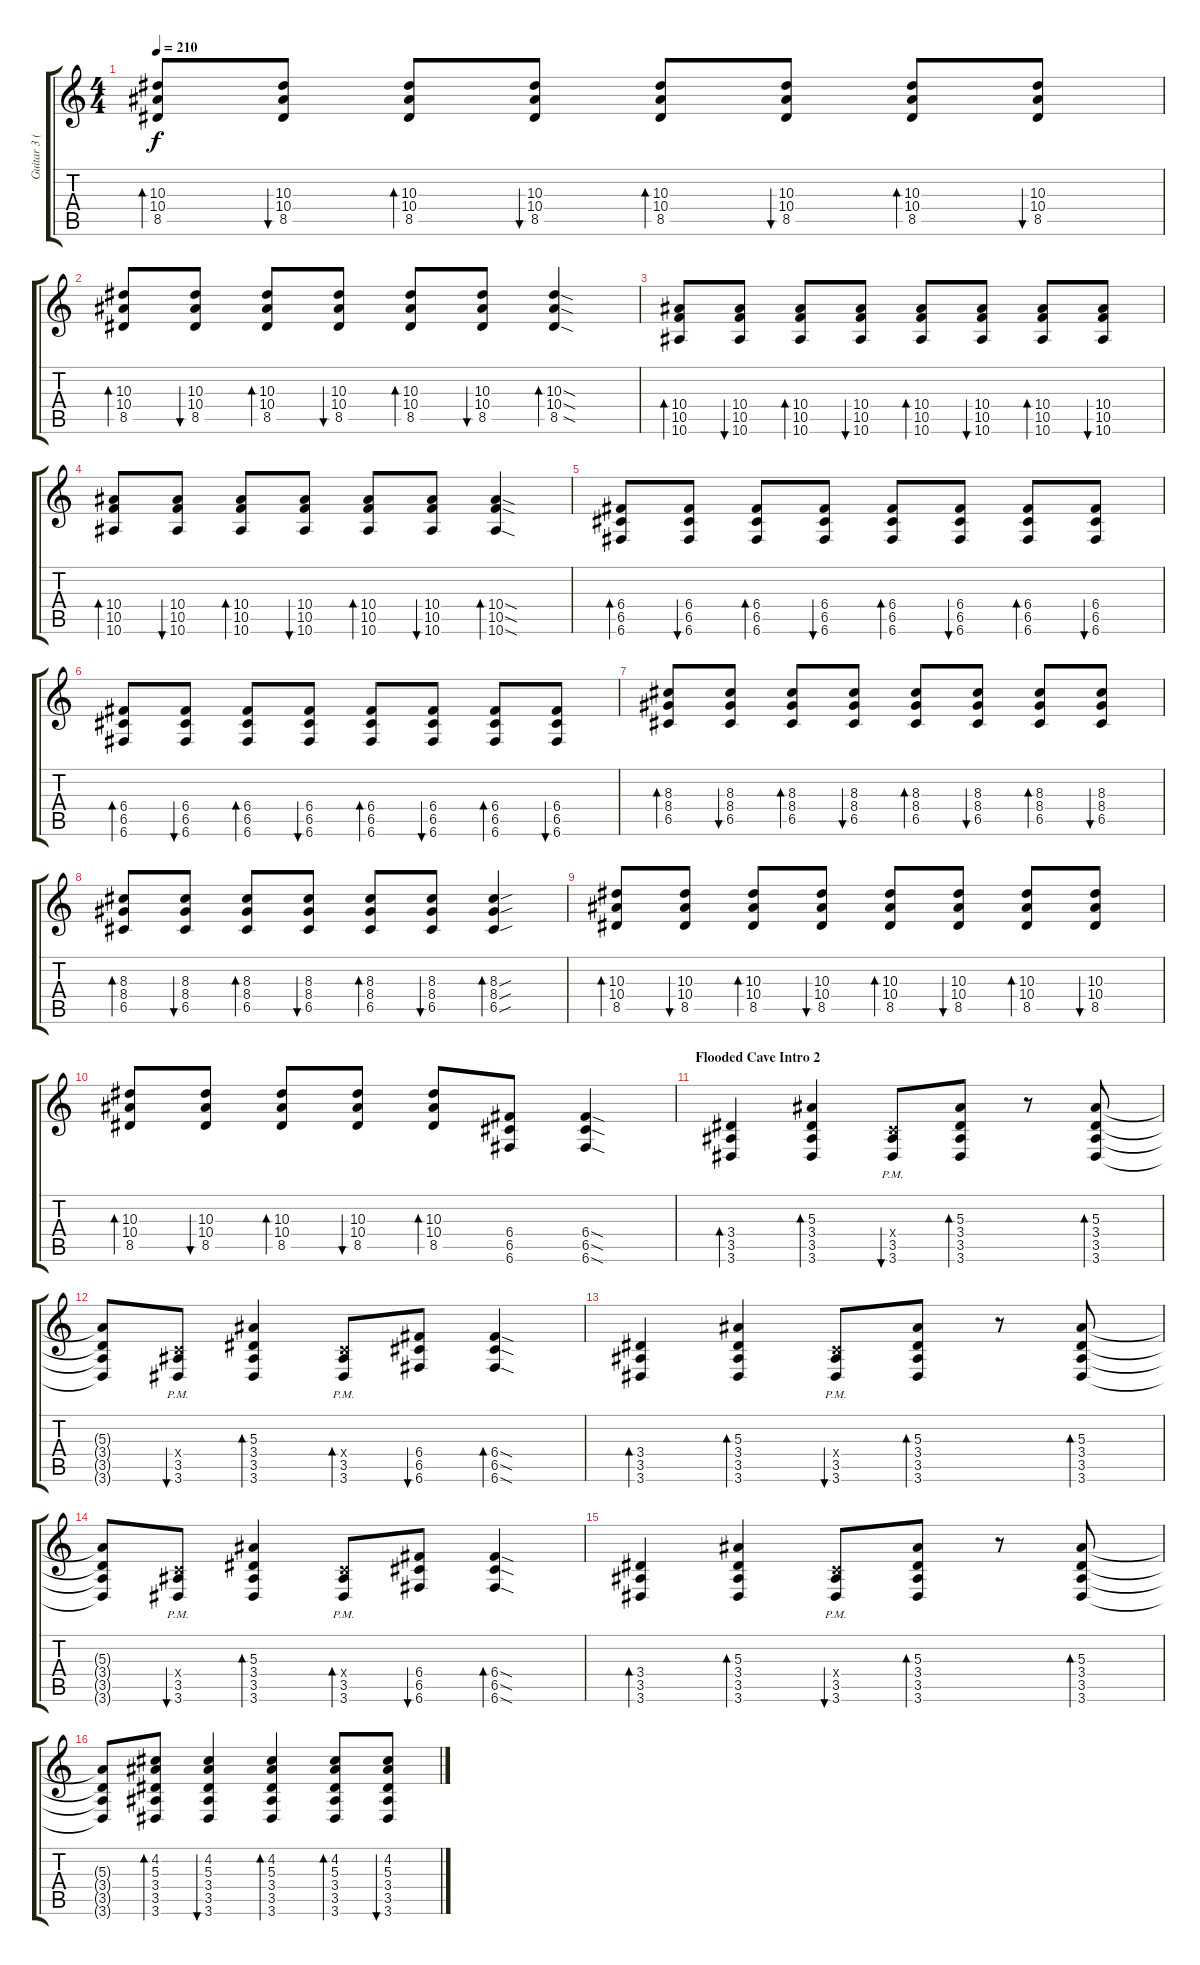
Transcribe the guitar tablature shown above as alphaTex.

\track ("Guitar 3 (overdrive)" "Guitar 3 (") {instrument overdrivenguitar}
\staff {score tabs}
\tuning (D4 A3 F3 C3 G2 C2) {hide}
\ts (4 4)
\tempo 210
\clef g2
\ks c
(10.3 10.4 8.5).8{bd 60 dy f} (10.3 10.4 8.5).8{bu 60} (10.3 10.4 8.5).8{bd 60} (10.3 10.4 8.5).8{bu 60} (10.3 10.4 8.5).8{bd 60} (10.3 10.4 8.5).8{bu 60} (10.3 10.4 8.5).8{bd 60} (10.3 10.4 8.5).8{bu 60} |
(10.3 10.4 8.5).8{bd 60} (10.3 10.4 8.5).8{bu 60} (10.3 10.4 8.5).8{bd 60} (10.3 10.4 8.5).8{bu 60} (10.3 10.4 8.5).8{bd 60} (10.3 10.4 8.5).8{bu 60} (10.3{sod} 10.4{sod} 8.5{sod}).4{bd 60} |
(10.4 10.5 10.6).8{bd 60} (10.4 10.5 10.6).8{bu 60} (10.4 10.5 10.6).8{bd 60} (10.4 10.5 10.6).8{bu 60} (10.4 10.5 10.6).8{bd 60} (10.4 10.5 10.6).8{bu 60} (10.4 10.5 10.6).8{bd 60} (10.4 10.5 10.6).8{bu 60} |
(10.4 10.5 10.6).8{bd 60} (10.4 10.5 10.6).8{bu 60} (10.4 10.5 10.6).8{bd 60} (10.4 10.5 10.6).8{bu 60} (10.4 10.5 10.6).8{bd 60} (10.4 10.5 10.6).8{bu 60} (10.4{sod} 10.5{sod} 10.6{sod}).4{bd 60} |
(6.4 6.5 6.6).8{bd 60} (6.4 6.5 6.6).8{bu 60} (6.4 6.5 6.6).8{bd 60} (6.4 6.5 6.6).8{bu 60} (6.4 6.5 6.6).8{bd 60} (6.4 6.5 6.6).8{bu 60} (6.4 6.5 6.6).8{bd 60} (6.4 6.5 6.6).8{bu 60} |
(6.4 6.5 6.6).8{bd 60} (6.4 6.5 6.6).8{bu 60} (6.4 6.5 6.6).8{bd 60} (6.4 6.5 6.6).8{bu 60} (6.4 6.5 6.6).8{bd 60} (6.4 6.5 6.6).8{bu 60} (6.4 6.5 6.6).8{bd 60} (6.4 6.5 6.6).8{bu 60} |
(8.3 8.4 6.5).8{bd 60} (8.3 8.4 6.5).8{bu 60} (8.3 8.4 6.5).8{bd 60} (8.3 8.4 6.5).8{bu 60} (8.3 8.4 6.5).8{bd 60} (8.3 8.4 6.5).8{bu 60} (8.3 8.4 6.5).8{bd 60} (8.3 8.4 6.5).8{bu 60} |
(8.3 8.4 6.5).8{bd 60} (8.3 8.4 6.5).8{bu 60} (8.3 8.4 6.5).8{bd 60} (8.3 8.4 6.5).8{bu 60} (8.3 8.4 6.5).8{bd 60} (8.3 8.4 6.5).8{bu 60} (8.3{sou} 8.4{sou} 6.5{sou}).4{bd 60} |
(10.3 10.4 8.5).8{bd 60} (10.3 10.4 8.5).8{bu 60} (10.3 10.4 8.5).8{bd 60} (10.3 10.4 8.5).8{bu 60} (10.3 10.4 8.5).8{bd 60} (10.3 10.4 8.5).8{bu 60} (10.3 10.4 8.5).8{bd 60} (10.3 10.4 8.5).8{bu 60} |
(10.3 10.4 8.5).8{bd 60} (10.3 10.4 8.5).8{bu 60} (10.3 10.4 8.5).8{bd 60} (10.3 10.4 8.5).8{bu 60} (10.3 10.4 8.5).8{bd 60} (6.4 6.5 6.6).8 (6.4{sod} 6.5{sod} 6.6{sod}).4 |
\section ("" "Flooded Cave Intro 2")
(3.4 3.5 3.6).4{bd 60} (5.3 3.4 3.5 3.6).4{bd 60} (0.4{x} 3.5{pm} 3.6{pm}).8{bu 60} (5.3 3.4 3.5 3.6).8{bd 60} r.8 (5.3 3.4 3.5 3.6).8{bd 60} |
(5.3{t} 3.4{t} 3.5{t} 3.6{t}).8 (0.4{x} 3.5{pm} 3.6{pm}).8{bu 60} (5.3 3.4 3.5 3.6).4{bd 60} (0.4{x} 3.5{pm} 3.6{pm}).8{bd 60} (6.4 6.5 6.6).8{bu 60} (6.4{sod} 6.5{sod} 6.6{sod}).4{bd 60} |
(3.4 3.5 3.6).4{bd 60} (5.3 3.4 3.5 3.6).4{bd 60} (0.4{x} 3.5{pm} 3.6{pm}).8{bu 60} (5.3 3.4 3.5 3.6).8{bd 60} r.8 (5.3 3.4 3.5 3.6).8{bd 60} |
(5.3{t} 3.4{t} 3.5{t} 3.6{t}).8 (0.4{x} 3.5{pm} 3.6{pm}).8{bu 60} (5.3 3.4 3.5 3.6).4{bd 60} (0.4{x} 3.5{pm} 3.6{pm}).8{bd 60} (6.4 6.5 6.6).8{bu 60} (6.4{sod} 6.5{sod} 6.6{sod}).4{bd 60} |
(3.4 3.5 3.6).4{bd 60} (5.3 3.4 3.5 3.6).4{bd 60} (0.4{x} 3.5{pm} 3.6{pm}).8{bu 60} (5.3 3.4 3.5 3.6).8{bd 60} r.8 (5.3 3.4 3.5 3.6).8{bd 60} |
(5.3{t} 3.4{t} 3.5{t} 3.6{t}).8 (4.2 5.3 3.4 3.5 3.6).8{bd 60} (4.2 5.3 3.4 3.5 3.6).4{bu 60} (4.2 5.3 3.4 3.5 3.6).4{bd 60} (4.2 5.3 3.4 3.5 3.6).8{bd 60} (4.2 5.3 3.4 3.5 3.6).8{bu 60}
